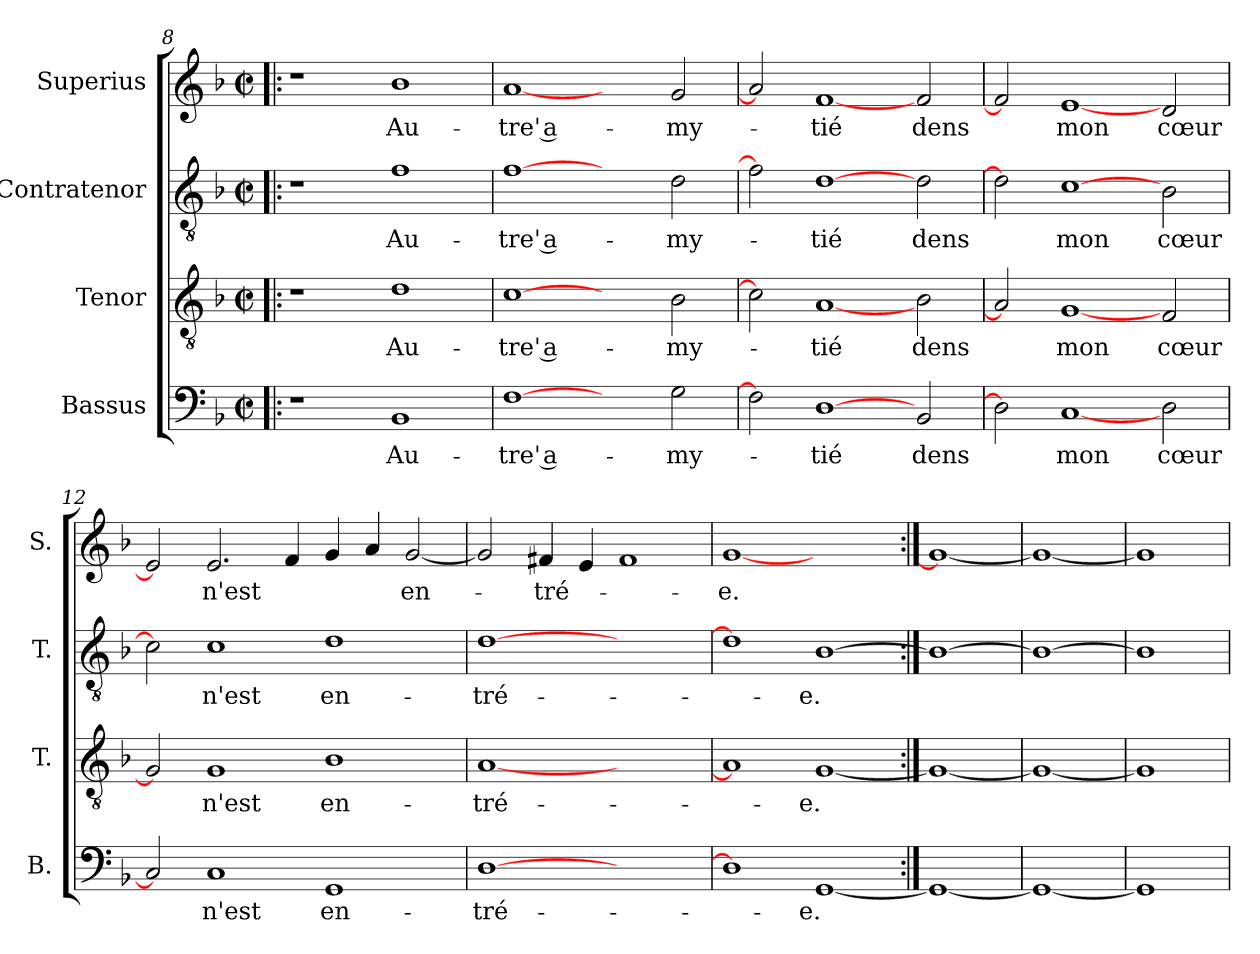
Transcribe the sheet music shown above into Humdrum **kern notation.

**kern	**text	**kern	**text	**kern	**text	**kern	**text
*part4	*part4	*part3	*part3	*part2	*part2	*part1	*part1
*staff4	*staff4	*staff3	*staff3	*staff2	*staff2	*staff1	*staff1
*I"Bassus	*	*I"Tenor	*	*I"Contratenor	*	*I"Superius	*
*I'B.	*	*I'T.	*	*I'T.	*	*I'S.	*
!!LO:LB:g=z
*clefF4	*	*clefGv2	*	*clefGv2	*	*clefG2	*
*k[b-]	*	*k[b-]	*	*k[b-]	*	*k[b-]	*
*F:	*	*F:	*	*F:	*	*F:	*
*M2/2	*	*M2/2	*	*M2/2	*	*M2/2	*
*met(c|)	*	*met(c|)	*	*met(c|)	*	*met(c|)	*
=8!|:	=8!|:	=8!|:	=8!|:	=8!|:	=8!|:	=8!|:	=8!|:
1r	.	1r	.	1r	.	1r	.
1BB-/	Au-	1d\	Au-	1f\	Au-	1b-\	Au-
=9	=9	=9	=9	=9	=9	=9	=9
[1F\	-tre' a-	[1c\	-tre' a-	[1f\	-tre' a-	[1a/	-tre' a-
2ryy	.	2ryy	.	2ryy	.	2ryy	.
2G\	-my-	2B-\	-my-	2d\	-my-	2g/	-my-
=10	=10	=10	=10	=10	=10	=10	=10
2F\]	.	2c\]	.	2f\]	.	2a/]	.
[1D\	-tié	[1A/	-tié	[1d\	-tié	[1f/	-tié
2BB-/	dens	2B-\	dens	2d\	dens	2f/	dens
=11	=11	=11	=11	=11	=11	=11	=11
2D\]	.	2A/]	.	2d\]	.	2f/]	.
[1C/	mon	[1G/	mon	[1c\	mon	[1e/	mon
2D\	cœur	2F/	cœur	2B-\	cœur	2d/	cœur
=12	=12	=12	=12	=12	=12	=12	=12
2C/]	.	2G/]	.	2c\]	.	2e/]	.
1C/	n'est	1G/	n'est	1c\	n'est	2.e/	n'est
.	.	.	.	.	.	4f/	.
1GG/	en-	1B-\	en-	1d\	en-	4g/	.
.	.	.	.	.	.	4a/	.
.	.	.	.	.	.	[2g/	en-
=13	=13	=13	=13	=13	=13	=13	=13
[1D\	-tré-	[1A/	-tré-	[1d\	-tré-	2g/]	.
.	.	.	.	.	.	4f#X/	-tré-
.	.	.	.	.	.	4e/	.
1ryy	.	1ryy	.	1ryy	.	1f#/	.
=14	=14	=14	=14	=14	=14	=14	=14
1D\]	.	1A/]	.	1d\]	.	[1g/	-e.
[1GG/	-e.	[1G/	-e.	[1B-\	-e.	1ryy	.
=15:|!	=15:|!	=15:|!	=15:|!	=15:|!	=15:|!	=15:|!	=15:|!
1GG/_	.	1G/_	.	1B-\_	.	1g/_	.
=16	=16	=16	=16	=16	=16	=16	=16
1GG/_	.	1G/_	.	1B-\_	.	1g/_	.
=17	=17	=17	=17	=17	=17	=17	=17
1GG/]	.	1G/]	.	1B-\]	.	1g/]	.
=	=	=	=	=	=	=	=
*-	*-	*-	*-	*-	*-	*-	*-
